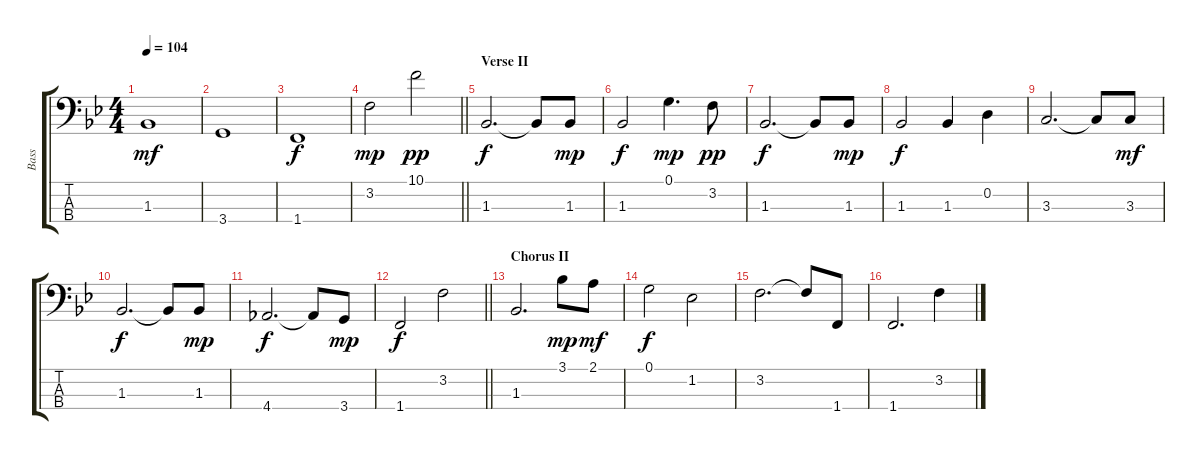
\track ("Bass" "Bass") {instrument electricbassfinger}
\staff {score tabs}
\tuning (G2 D2 A1 E1) {hide}
\ts (4 4)
\tempo 104
\clef f4
\ks bb
1.3.1{dy mf} |
3.4.1 |
1.4.1{dy f} |
\barLineRight lightlight
3.2.2{dy mp} 10.1.2{dy pp} |
\section ("" "Verse II")
1.3.2{d dy f} 1.3{t}.8 1.3.8{dy mp} |
1.3.2{dy f} 0.1.4{d dy mp} 3.2.8{dy pp} |
1.3.2{d dy f} 1.3{t}.8 1.3.8{dy mp} |
1.3.2{dy f} 1.3.4 0.2.4 |
3.3.2{d} 3.3{t}.8 3.3.8{dy mf} |
1.3.2{d dy f} 1.3{t}.8 1.3.8{dy mp} |
4.4.2{d dy f} 4.4{t}.8 3.4.8{dy mp} |
\barLineRight lightlight
1.4.2{dy f} 3.2.2 |
\section ("" "Chorus II")
1.3.2{d} 3.1.8{dy mp} 2.1.8{dy mf} |
0.1.2{dy f} 1.2.2 |
3.2.2{d} 3.2{t}.8 1.4.8 |
1.4.2{d} 3.2.4
